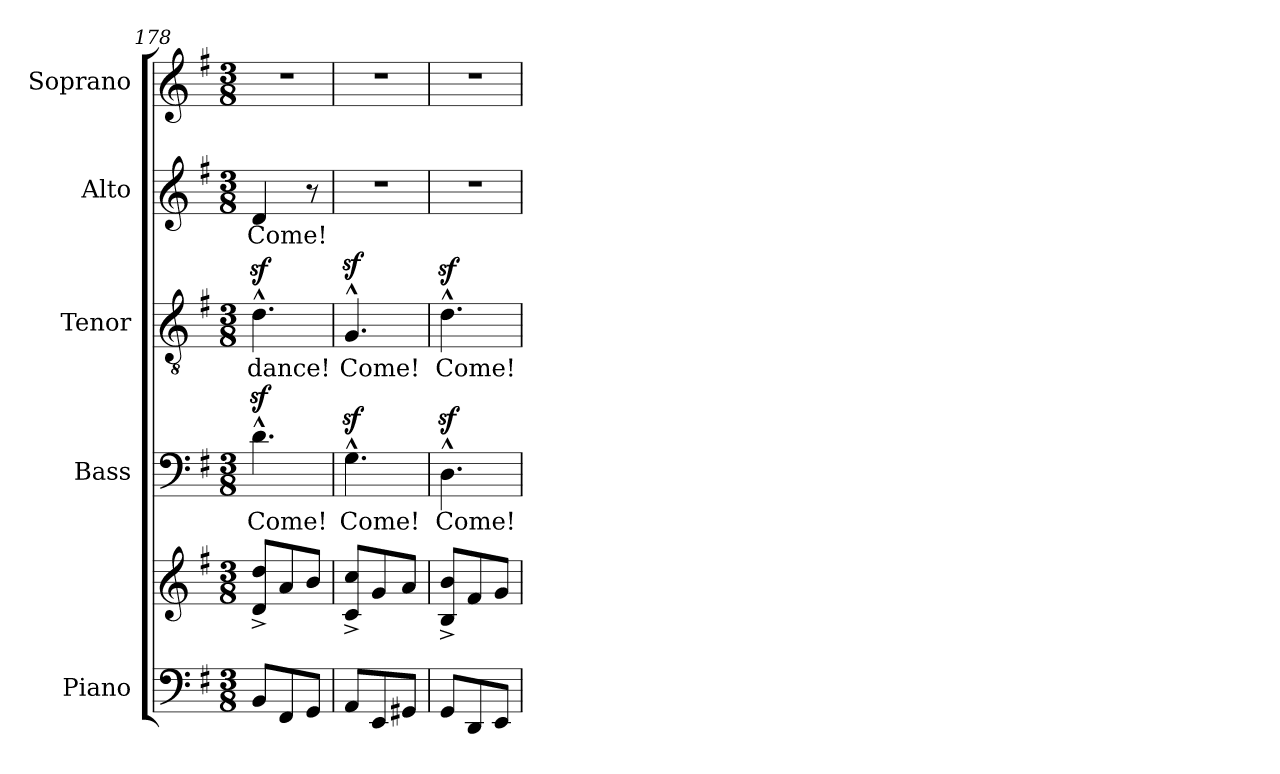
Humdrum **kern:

**kern	**kern	**kern	**text	**kern	**text	**kern	**text	**kern
*part5	*part5	*part4	*part4	*part3	*part3	*part2	*part2	*part1
*staff6	*staff5	*staff4	*staff4	*staff3	*staff3	*staff2	*staff2	*staff1
*I"Piano	*	*I"Bass	*	*I"Tenor	*	*I"Alto	*	*I"Soprano
*I'Pno	*	*	*	*	*	*	*	*
*clefF4	*clefG2	*clefF4	*	*clefGv2	*	*clefG2	*	*clefG2
*k[f#]	*k[f#]	*k[f#]	*	*k[f#]	*	*k[f#]	*	*k[f#]
*M3/8	*M3/8	*M3/8	*	*M3/8	*	*M3/8	*	*M3/8
=178	=178	=178	=178	=178	=178	=178	=178	=178
!	!	!	!LO:LY:b	!	!LO:LY:b	!	!LO:LY:b	!
8BB/L	8d/^ 8dd/^L	4.dz>^^\	Come!	4.dz>^^\	dance!	4d/	Come!	4.r
8FF#/	8a/	.	.	.	.	.	.	.
8GG/J	8b/J	.	.	.	.	8r	.	.
=179	=179	=179	=179	=179	=179	=179	=179	=179
!	!	!	!LO:LY:b	!	!LO:LY:b	!	!	!
8AA/L	8c/^ 8cc/^L	4.Gz>^^\	Come!	4.Gz>^^/	Come!	4.r	.	4.r
8EE/	8g/	.	.	.	.	.	.	.
8GG#X/J	8a/J	.	.	.	.	.	.	.
=180	=180	=180	=180	=180	=180	=180	=180	=180
!	!	!	!LO:LY:b	!	!LO:LY:b	!	!	!
8GG/L	8B/^ 8b/^L	4.Dz>^^\	Come!	4.dz>^^\	Come!	4.r	.	4.r
8DD/	8f#/	.	.	.	.	.	.	.
8EE/J	8g/J	.	.	.	.	.	.	.
=	=	=	=	=	=	=	=	=
*-	*-	*-	*-	*-	*-	*-	*-	*-
